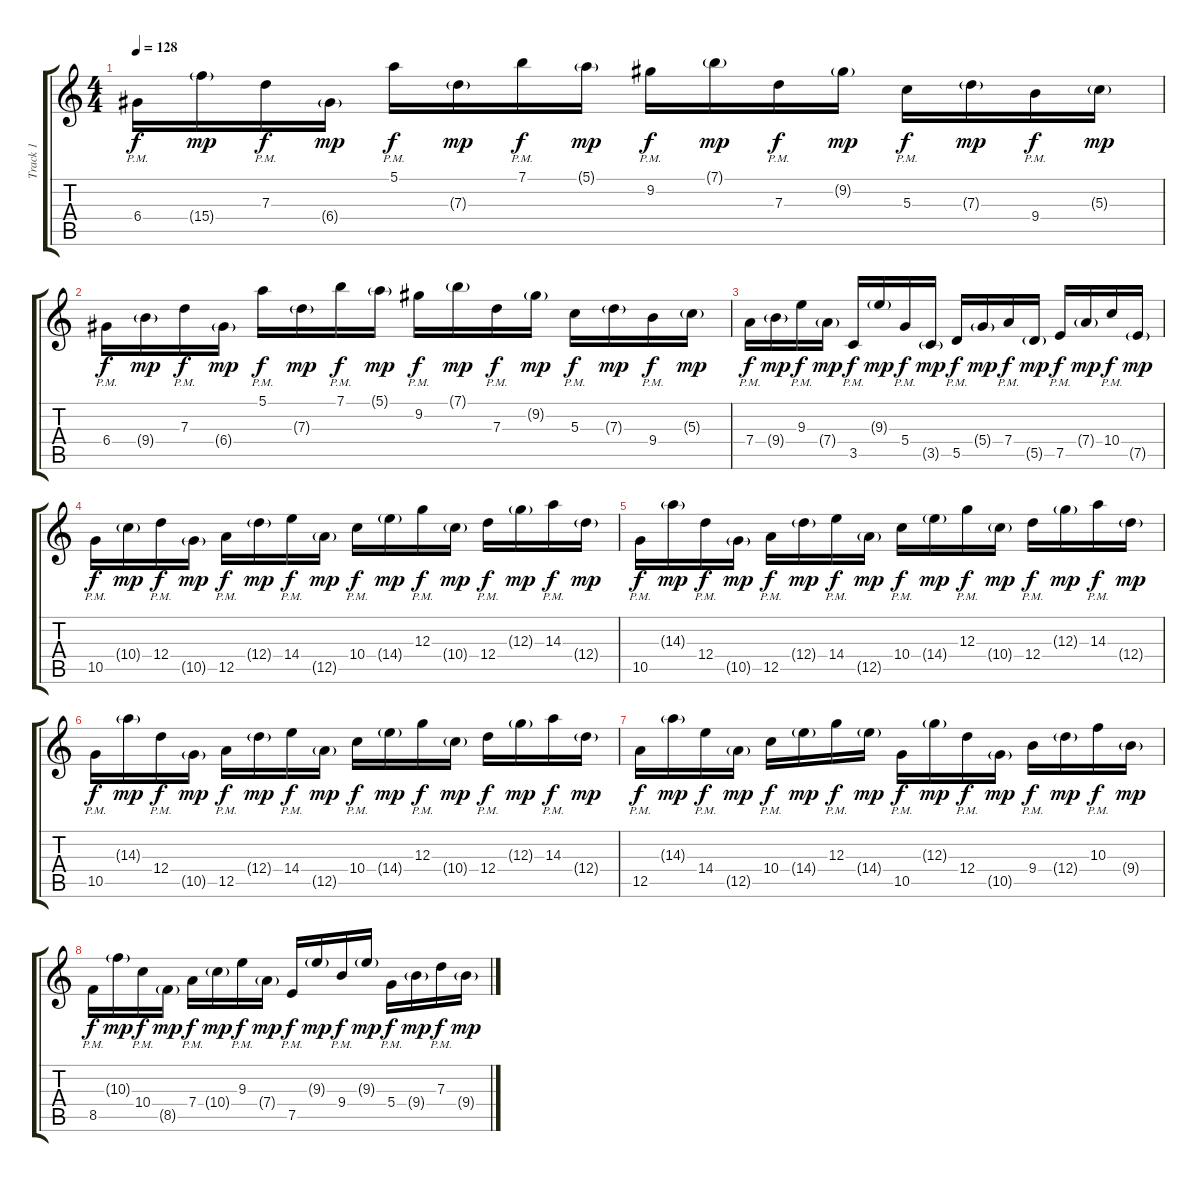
\track ("Track 1" "Track 1") {instrument overdrivenguitar}
\staff {score tabs}
\tuning (E4 B3 G3 D3 A2 E2) {hide}
\ts (4 4)
\tempo 128
\clef g2
\ks c
6.4{pm}.16{dy f} 15.4{g}.16{dy mp} 7.3{pm}.16{dy f} 6.4{g}.16{dy mp} 5.1{pm}.16{dy f} 7.3{g}.16{dy mp} 7.1{pm}.16{dy f} 5.1{g}.16{dy mp} 9.2{pm}.16{dy f} 7.1{g}.16{dy mp} 7.3{pm}.16{dy f} 9.2{g}.16{dy mp} 5.3{pm}.16{dy f} 7.3{g}.16{dy mp} 9.4{pm}.16{dy f} 5.3{g}.16{dy mp} |
6.4{pm}.16{dy f} 9.4{g}.16{dy mp} 7.3{pm}.16{dy f} 6.4{g}.16{dy mp} 5.1{pm}.16{dy f} 7.3{g}.16{dy mp} 7.1{pm}.16{dy f} 5.1{g}.16{dy mp} 9.2{pm}.16{dy f} 7.1{g}.16{dy mp} 7.3{pm}.16{dy f} 9.2{g}.16{dy mp} 5.3{pm}.16{dy f} 7.3{g}.16{dy mp} 9.4{pm}.16{dy f} 5.3{g}.16{dy mp} |
7.4{pm}.16{dy f} 9.4{g}.16{dy mp} 9.3{pm}.16{dy f} 7.4{g}.16{dy mp} 3.5{pm}.16{dy f} 9.3{g}.16{dy mp} 5.4{pm}.16{dy f} 3.5{g}.16{dy mp} 5.5{pm}.16{dy f} 5.4{g}.16{dy mp} 7.4{pm}.16{dy f} 5.5{g}.16{dy mp} 7.5{pm}.16{dy f} 7.4{g}.16{dy mp} 10.4{pm}.16{dy f} 7.5{g}.16{dy mp} |
10.5{pm}.16{dy f} 10.4{g}.16{dy mp} 12.4{pm}.16{dy f} 10.5{g}.16{dy mp} 12.5{pm}.16{dy f} 12.4{g}.16{dy mp} 14.4{pm}.16{dy f} 12.5{g}.16{dy mp} 10.4{pm}.16{dy f} 14.4{g}.16{dy mp} 12.3{pm}.16{dy f} 10.4{g}.16{dy mp} 12.4{pm}.16{dy f} 12.3{g}.16{dy mp} 14.3{pm}.16{dy f} 12.4{g}.16{dy mp} |
10.5{pm}.16{dy f} 14.3{g}.16{dy mp} 12.4{pm}.16{dy f} 10.5{g}.16{dy mp} 12.5{pm}.16{dy f} 12.4{g}.16{dy mp} 14.4{pm}.16{dy f} 12.5{g}.16{dy mp} 10.4{pm}.16{dy f} 14.4{g}.16{dy mp} 12.3{pm}.16{dy f} 10.4{g}.16{dy mp} 12.4{pm}.16{dy f} 12.3{g}.16{dy mp} 14.3{pm}.16{dy f} 12.4{g}.16{dy mp} |
10.5{pm}.16{dy f} 14.3{g}.16{dy mp} 12.4{pm}.16{dy f} 10.5{g}.16{dy mp} 12.5{pm}.16{dy f} 12.4{g}.16{dy mp} 14.4{pm}.16{dy f} 12.5{g}.16{dy mp} 10.4{pm}.16{dy f} 14.4{g}.16{dy mp} 12.3{pm}.16{dy f} 10.4{g}.16{dy mp} 12.4{pm}.16{dy f} 12.3{g}.16{dy mp} 14.3{pm}.16{dy f} 12.4{g}.16{dy mp} |
12.5{pm}.16{dy f} 14.3{g}.16{dy mp} 14.4{pm}.16{dy f} 12.5{g}.16{dy mp} 10.4{pm}.16{dy f} 14.4{g}.16{dy mp} 12.3{pm}.16{dy f} 14.4{g}.16{dy mp} 10.5{pm}.16{dy f} 12.3{g}.16{dy mp} 12.4{pm}.16{dy f} 10.5{g}.16{dy mp} 9.4{pm}.16{dy f} 12.4{g}.16{dy mp} 10.3{pm}.16{dy f} 9.4{g}.16{dy mp} |
8.5{pm}.16{dy f} 10.3{g}.16{dy mp} 10.4{pm}.16{dy f} 8.5{g}.16{dy mp} 7.4{pm}.16{dy f} 10.4{g}.16{dy mp} 9.3{pm}.16{dy f} 7.4{g}.16{dy mp} 7.5{pm}.16{dy f} 9.3{g}.16{dy mp} 9.4{pm}.16{dy f} 9.3{g}.16{dy mp} 5.4{pm}.16{dy f} 9.4{g}.16{dy mp} 7.3{pm}.16{dy f} 9.4{g}.16{dy mp}
